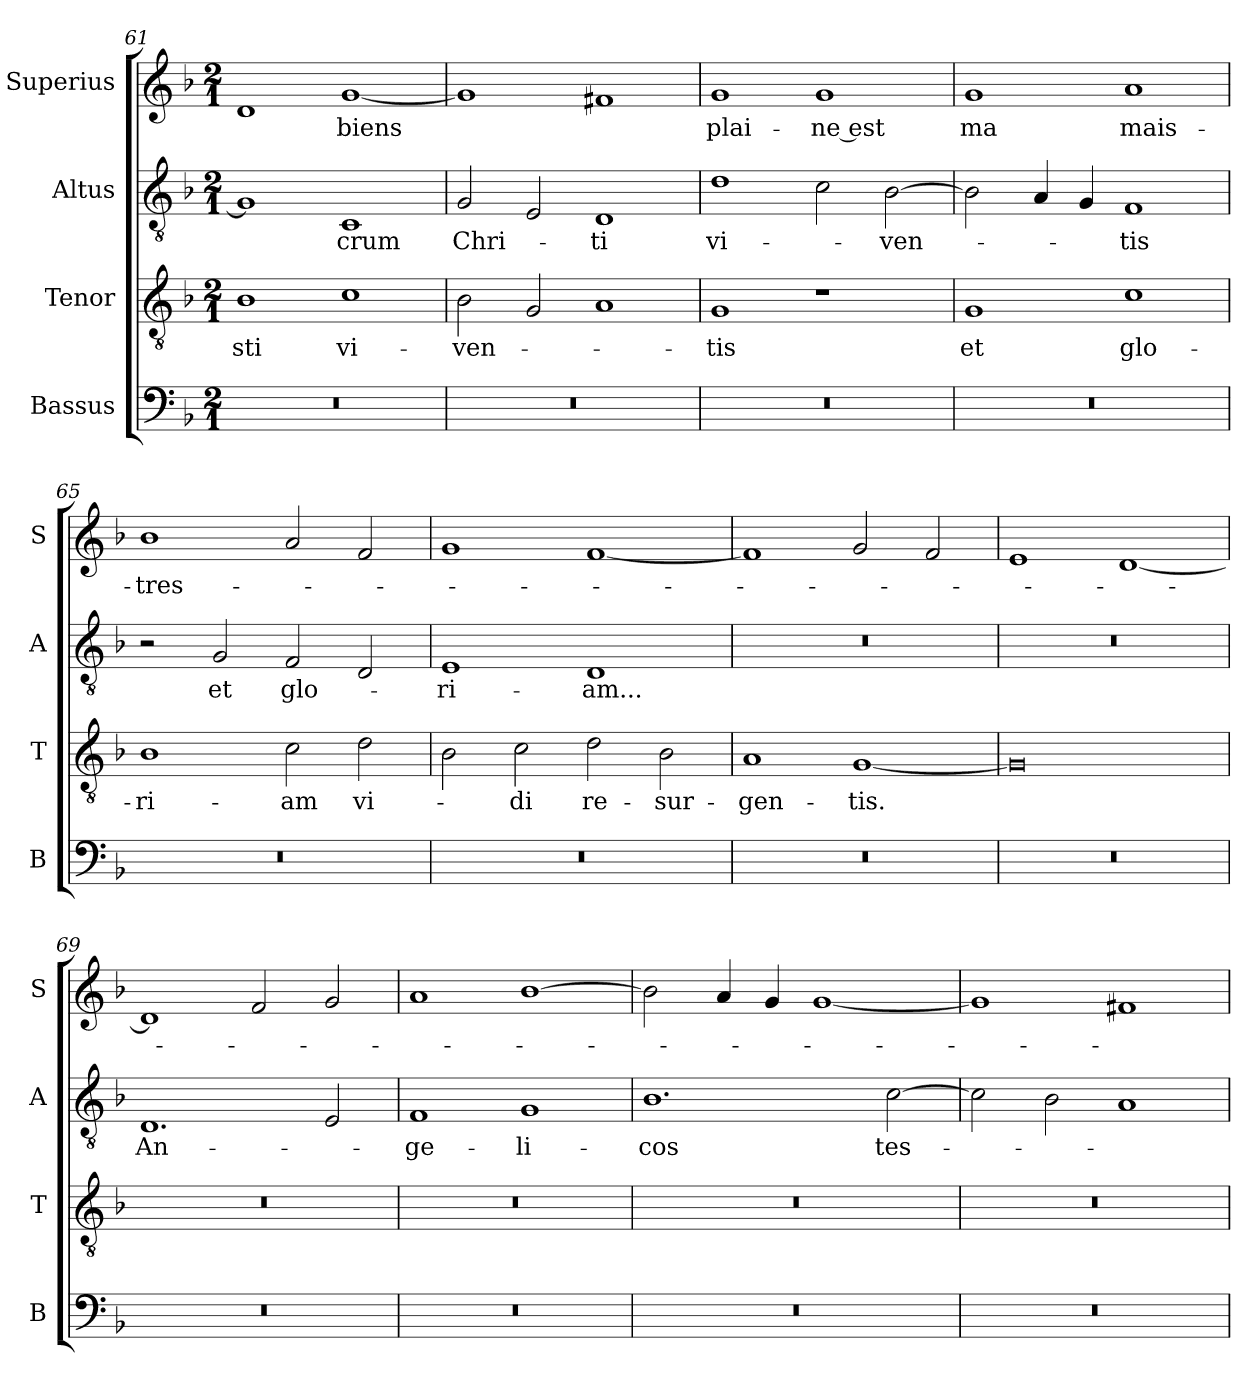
**kern	**kern	**text	**kern	**text	**kern	**text
*part4	*part3	*part3	*part2	*part2	*part1	*part1
*staff4	*staff3	*staff3	*staff2	*staff2	*staff1	*staff1
*I"Bassus	*I"Tenor	*	*I"Altus	*	*I"Superius	*
*I'B	*I'T	*	*I'A	*	*I'S	*
*clefF4	*clefGv2	*	*clefGv2	*	*clefG2	*
*k[b-]	*k[b-]	*	*k[b-]	*	*k[b-]	*
*M2/1	*M2/1	*	*M2/1	*	*M2/1	*
=61	=61	=61	=61	=61	=61	=61
0r	1B-	-sti	1G]	.	1d	.
.	1c	vi-	1C	-crum	[1g	biens
=62	=62	=62	=62	=62	=62	=62
0r	2B-\	-ven-	2G/	Chri-	1g]	.
.	2G/	.	2E/	.	.	.
.	1A	.	1D	-ti	1f#X	.
=63	=63	=63	=63	=63	=63	=63
0r	1G	-tis	1d	vi-	1g	plai-
.	1r	.	2c\	.	1g	ne est
.	.	.	[2B-\	-ven-	.	.
=64	=64	=64	=64	=64	=64	=64
0r	1G	et	2B-\]	.	1g	ma
.	.	.	4A/	.	.	.
.	.	.	4G/	.	.	.
.	1c	glo-	1F	-tis	1a	mais-
=65	=65	=65	=65	=65	=65	=65
0r	1B-	-ri-	2r	.	1b-	-tres-
.	.	.	2G/	et	.	.
.	2c\	-am	2F/	glo-	2a/	.
.	2d\	vi-	2D/	.	2f/	.
=66	=66	=66	=66	=66	=66	=66
0r	2B-\	.	1E	-ri-	1g	.
.	2c\	-di	.	.	.	.
.	2d\	re-	1D	-am...	[1f	.
.	2B-\	-sur-	.	.	.	.
=67	=67	=67	=67	=67	=67	=67
0r	1A	-gen-	0r	.	1f]	.
.	[1G	-tis.	.	.	2g/	.
.	.	.	.	.	2f/	.
=68	=68	=68	=68	=68	=68	=68
0r	0G]	.	0r	.	1e	.
.	.	.	.	.	[1d	.
=69	=69	=69	=69	=69	=69	=69
0r	0r	.	1.D	An-	1d]	.
.	.	.	.	.	2f/	.
.	.	.	2E/	.	2g/	.
=70	=70	=70	=70	=70	=70	=70
0r	0r	.	1F	-ge-	1a	.
.	.	.	1G	-li-	[1b-	.
=71	=71	=71	=71	=71	=71	=71
0r	0r	.	1.B-	-cos	2b-\]	.
.	.	.	.	.	4a/	.
.	.	.	.	.	4g/	.
.	.	.	.	.	[1g	.
.	.	.	[2c\	tes-	.	.
=72	=72	=72	=72	=72	=72	=72
0r	0r	.	2c\]	.	1g]	.
.	.	.	2B-\	.	.	.
.	.	.	1A	.	1f#X	.
=	=	=	=	=	=	=
*-	*-	*-	*-	*-	*-	*-
